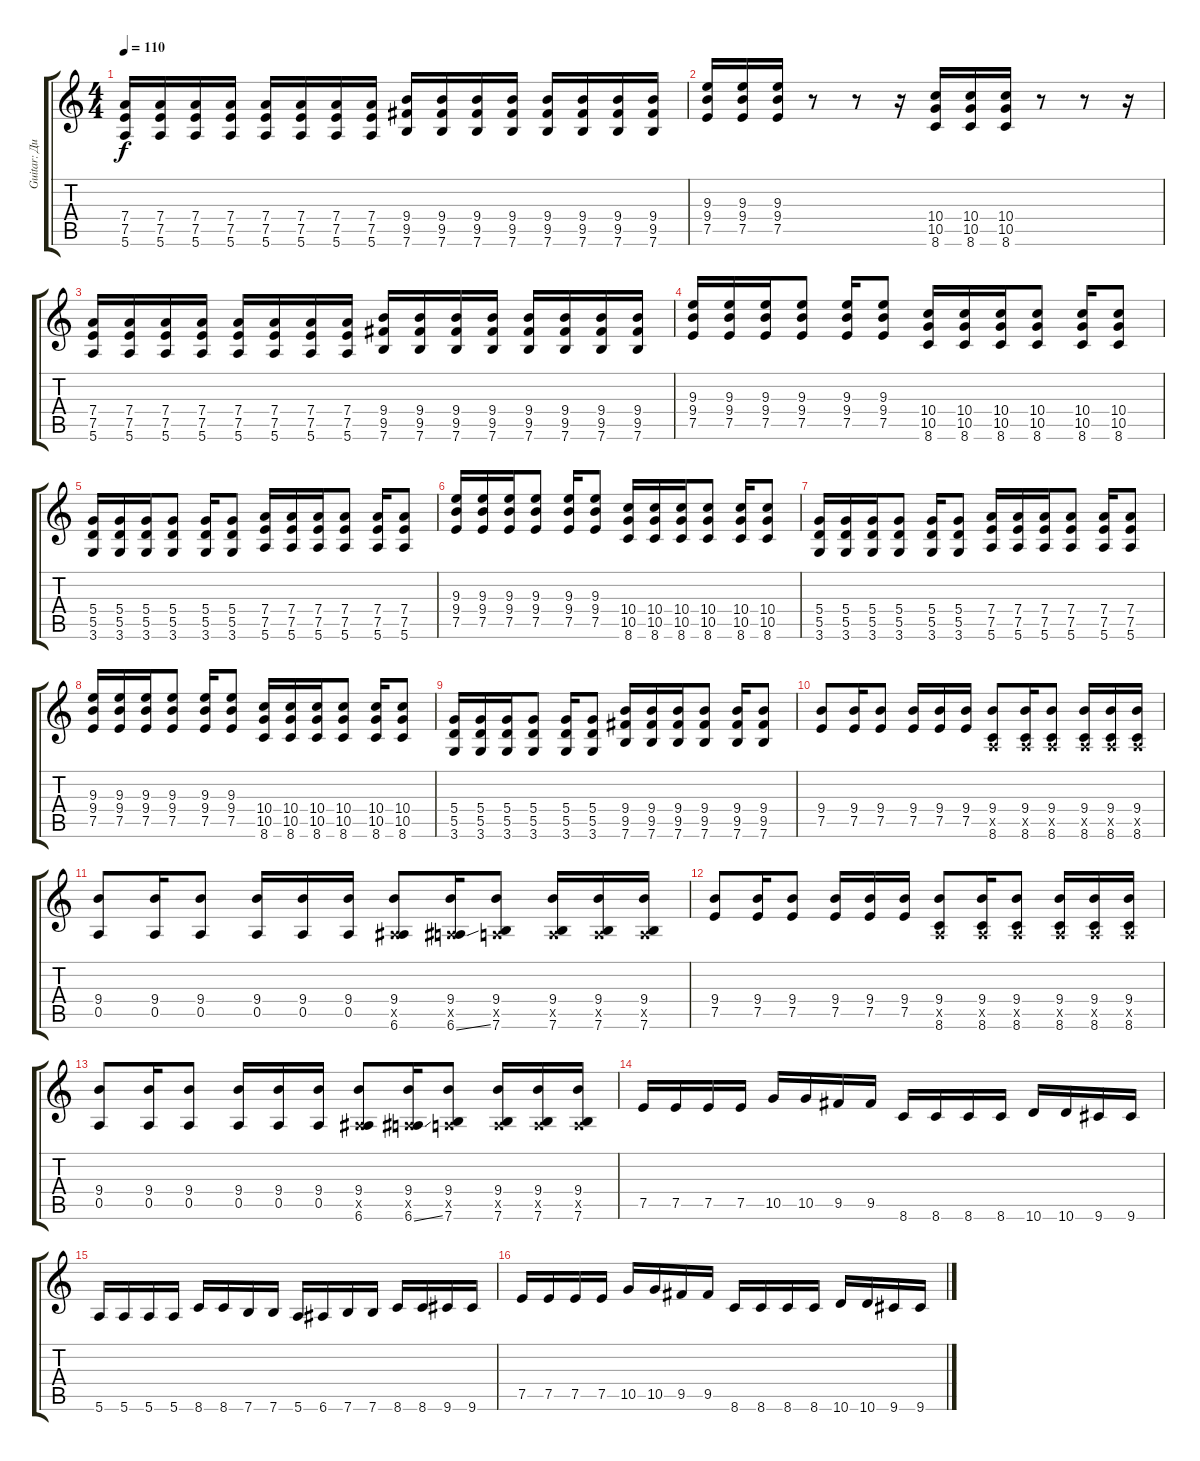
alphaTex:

\track ("Guitar: Дима" "Guitar: Ди") {instrument distortionguitar}
\staff {score tabs}
\tuning (E4 B3 G3 D3 A2 E2) {hide}
\ts (4 4)
\tempo 110
\clef g2
\ks c
(7.4 7.5 5.6).16{dy f} (7.4 7.5 5.6).16 (7.4 7.5 5.6).16 (7.4 7.5 5.6).16 (7.4 7.5 5.6).16 (7.4 7.5 5.6).16 (7.4 7.5 5.6).16 (7.4 7.5 5.6).16 (9.4 9.5 7.6).16 (9.4 9.5 7.6).16 (9.4 9.5 7.6).16 (9.4 9.5 7.6).16 (9.4 9.5 7.6).16 (9.4 9.5 7.6).16 (9.4 9.5 7.6).16 (9.4 9.5 7.6).16 |
(9.3 9.4 7.5).16 (9.3 9.4 7.5).16 (9.3 9.4 7.5).16 r.8 r.8 r.16 (10.4 10.5 8.6).16 (10.4 10.5 8.6).16 (10.4 10.5 8.6).16 r.8 r.8 r.16 |
(7.4 7.5 5.6).16 (7.4 7.5 5.6).16 (7.4 7.5 5.6).16 (7.4 7.5 5.6).16 (7.4 7.5 5.6).16 (7.4 7.5 5.6).16 (7.4 7.5 5.6).16 (7.4 7.5 5.6).16 (9.4 9.5 7.6).16 (9.4 9.5 7.6).16 (9.4 9.5 7.6).16 (9.4 9.5 7.6).16 (9.4 9.5 7.6).16 (9.4 9.5 7.6).16 (9.4 9.5 7.6).16 (9.4 9.5 7.6).16 |
(9.3 9.4 7.5).16 (9.3 9.4 7.5).16 (9.3 9.4 7.5).16 (9.3 9.4 7.5).8 (9.3 9.4 7.5).16 (9.3 9.4 7.5).8 (10.4 10.5 8.6).16 (10.4 10.5 8.6).16 (10.4 10.5 8.6).16 (10.4 10.5 8.6).8 (10.4 10.5 8.6).16 (10.4 10.5 8.6).8 |
(5.4 5.5 3.6).16 (5.4 5.5 3.6).16 (5.4 5.5 3.6).16 (5.4 5.5 3.6).8 (5.4 5.5 3.6).16 (5.4 5.5 3.6).8 (7.4 7.5 5.6).16 (7.4 7.5 5.6).16 (7.4 7.5 5.6).16 (7.4 7.5 5.6).8 (7.4 7.5 5.6).16 (7.4 7.5 5.6).8 |
(9.3 9.4 7.5).16 (9.3 9.4 7.5).16 (9.3 9.4 7.5).16 (9.3 9.4 7.5).8 (9.3 9.4 7.5).16 (9.3 9.4 7.5).8 (10.4 10.5 8.6).16 (10.4 10.5 8.6).16 (10.4 10.5 8.6).16 (10.4 10.5 8.6).8 (10.4 10.5 8.6).16 (10.4 10.5 8.6).8 |
(5.4 5.5 3.6).16 (5.4 5.5 3.6).16 (5.4 5.5 3.6).16 (5.4 5.5 3.6).8 (5.4 5.5 3.6).16 (5.4 5.5 3.6).8 (7.4 7.5 5.6).16 (7.4 7.5 5.6).16 (7.4 7.5 5.6).16 (7.4 7.5 5.6).8 (7.4 7.5 5.6).16 (7.4 7.5 5.6).8 |
(9.3 9.4 7.5).16 (9.3 9.4 7.5).16 (9.3 9.4 7.5).16 (9.3 9.4 7.5).8 (9.3 9.4 7.5).16 (9.3 9.4 7.5).8 (10.4 10.5 8.6).16 (10.4 10.5 8.6).16 (10.4 10.5 8.6).16 (10.4 10.5 8.6).8 (10.4 10.5 8.6).16 (10.4 10.5 8.6).8 |
(5.4 5.5 3.6).16 (5.4 5.5 3.6).16 (5.4 5.5 3.6).16 (5.4 5.5 3.6).8 (5.4 5.5 3.6).16 (5.4 5.5 3.6).8 (9.4 9.5 7.6).16 (9.4 9.5 7.6).16 (9.4 9.5 7.6).16 (9.4 9.5 7.6).8 (9.4 9.5 7.6).16 (9.4 9.5 7.6).8 |
(9.4 7.5).8 (9.4 7.5).16 (9.4 7.5).8 (9.4 7.5).16 (9.4 7.5).16 (9.4 7.5).16 (9.4 0.5{x} 8.6).8 (9.4 0.5{x} 8.6).16 (9.4 0.5{x} 8.6).8 (9.4 0.5{x} 8.6).16 (9.4 0.5{x} 8.6).16 (9.4 0.5{x} 8.6).16 |
(9.4 0.5).8 (9.4 0.5).16 (9.4 0.5).8 (9.4 0.5).16 (9.4 0.5).16 (9.4 0.5).16 (9.4 0.5{x} 6.6).8 (9.4 0.5{x} 6.6{ss}).16 (9.4 0.5{x} 7.6).8 (9.4 0.5{x} 7.6).16 (9.4 0.5{x} 7.6).16 (9.4 0.5{x} 7.6).16 |
(9.4 7.5).8 (9.4 7.5).16 (9.4 7.5).8 (9.4 7.5).16 (9.4 7.5).16 (9.4 7.5).16 (9.4 0.5{x} 8.6).8 (9.4 0.5{x} 8.6).16 (9.4 0.5{x} 8.6).8 (9.4 0.5{x} 8.6).16 (9.4 0.5{x} 8.6).16 (9.4 0.5{x} 8.6).16 |
(9.4 0.5).8 (9.4 0.5).16 (9.4 0.5).8 (9.4 0.5).16 (9.4 0.5).16 (9.4 0.5).16 (9.4 0.5{x} 6.6).8 (9.4 0.5{x} 6.6{ss}).16 (9.4 0.5{x} 7.6).8 (9.4 0.5{x} 7.6).16 (9.4 0.5{x} 7.6).16 (9.4 0.5{x} 7.6).16 |
7.5.16 7.5.16 7.5.16 7.5.16 10.5.16 10.5.16 9.5.16 9.5.16 8.6.16 8.6.16 8.6.16 8.6.16 10.6.16 10.6.16 9.6.16 9.6.16 |
5.6.16 5.6.16 5.6.16 5.6.16 8.6.16 8.6.16 7.6.16 7.6.16 5.6.16 6.6.16 7.6.16 7.6.16 8.6.16 8.6.16 9.6.16 9.6.16 |
7.5.16 7.5.16 7.5.16 7.5.16 10.5.16 10.5.16 9.5.16 9.5.16 8.6.16 8.6.16 8.6.16 8.6.16 10.6.16 10.6.16 9.6.16 9.6.16
